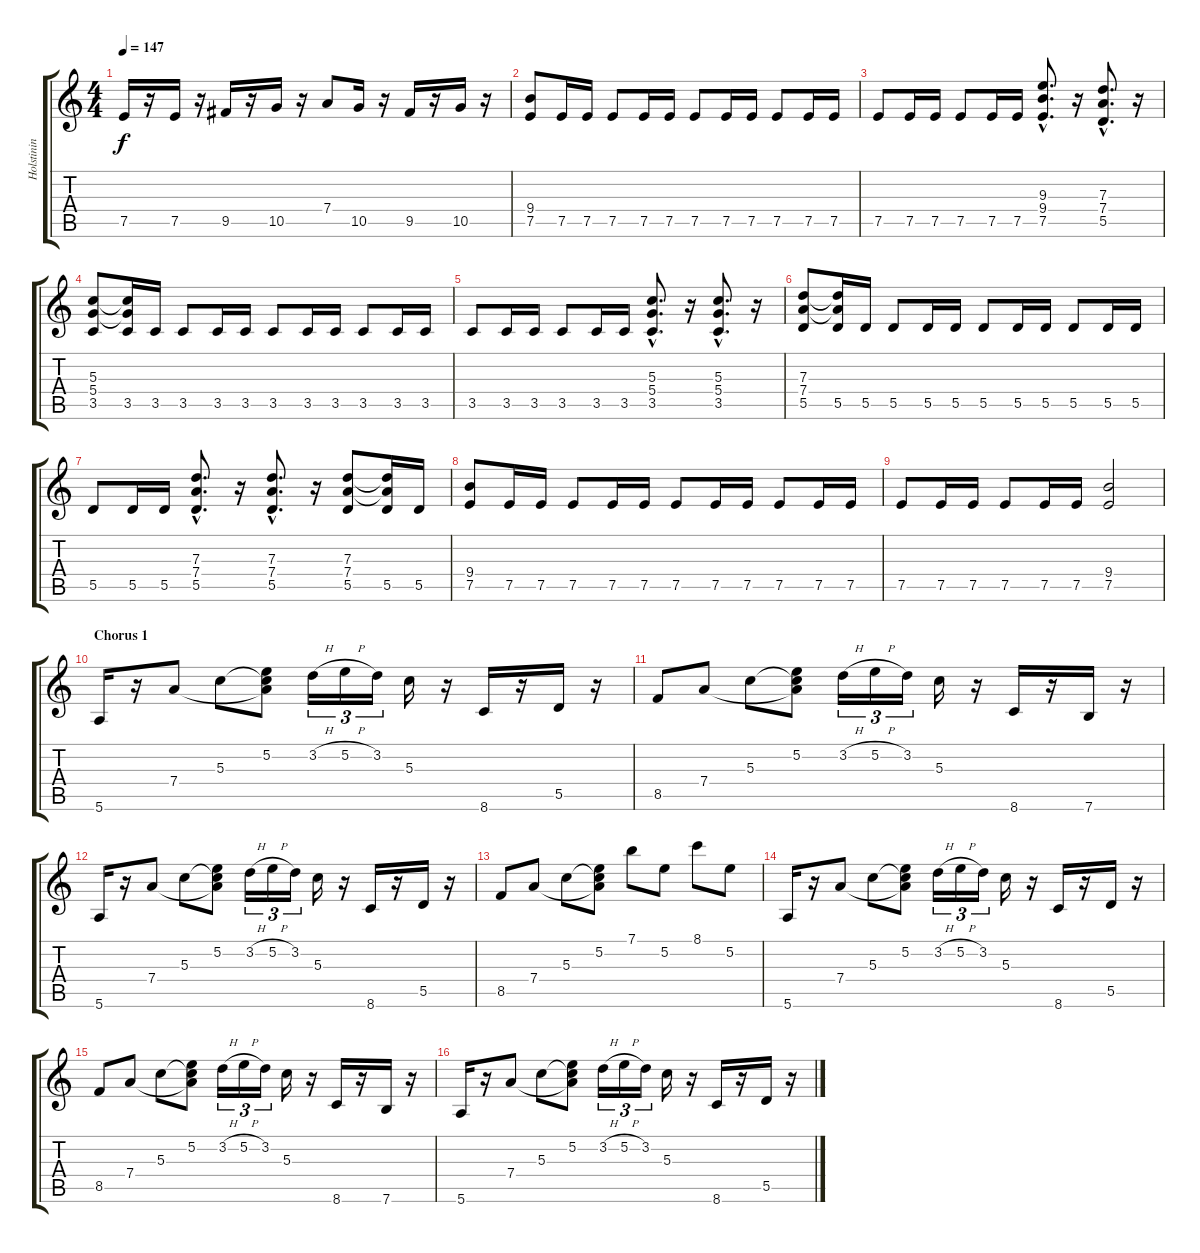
\track ("Holstinin" "Holstinin") {instrument overdrivenguitar}
\staff {score tabs}
\tuning (E4 B3 G3 D3 A2 E2) {hide}
\ts (4 4)
\tempo 147
\clef g2
\ks c
7.5.16{dy f} r.16 7.5.16 r.16 9.5.16 r.16 10.5.16 r.16 7.4.8 10.5.16 r.16 9.5.16 r.16 10.5.16 r.16 |
(9.4 7.5).8 7.5.16 7.5.16 7.5.8 7.5.16 7.5.16 7.5.8 7.5.16 7.5.16 7.5.8 7.5.16 7.5.16 |
7.5.8 7.5.16 7.5.16 7.5.8 7.5.16 7.5.16 (9.3{hac} 9.4{hac} 7.5{hac}).8{d} r.16 (7.3{hac} 7.4{hac} 5.5{hac}).8{d} r.16 |
(5.3 5.4 3.5).8 (5.3{t} 5.4{t} 3.5).16 3.5.16 3.5.8 3.5.16 3.5.16 3.5.8 3.5.16 3.5.16 3.5.8 3.5.16 3.5.16 |
3.5.8 3.5.16 3.5.16 3.5.8 3.5.16 3.5.16 (5.3{hac} 5.4{hac} 3.5{hac}).8{d} r.16 (5.3{hac} 5.4{hac} 3.5{hac}).8{d} r.16 |
(7.3 7.4 5.5).8 (7.3{t} 7.4{t} 5.5).16 5.5.16 5.5.8 5.5.16 5.5.16 5.5.8 5.5.16 5.5.16 5.5.8 5.5.16 5.5.16 |
5.5.8 5.5.16 5.5.16 (7.3{hac} 7.4{hac} 5.5{hac}).8{d} r.16 (7.3{hac} 7.4{hac} 5.5{hac}).8{d} r.16 (7.3 7.4 5.5).8 (7.3{t} 7.4{t} 5.5).16 5.5.16 |
(9.4 7.5).8 7.5.16 7.5.16 7.5.8 7.5.16 7.5.16 7.5.8 7.5.16 7.5.16 7.5.8 7.5.16 7.5.16 |
7.5.8 7.5.16 7.5.16 7.5.8 7.5.16 7.5.16 (9.4 7.5).2 |
\section ("" "Chorus 1")
5.6.16{volume 9} r.16 7.4.8 5.3.8 (5.2 5.3{t} 7.4{t}).8 3.2{h}.16{tu (3 2)} 5.2{h}.16{tu (3 2)} 3.2.16{tu (3 2)} 5.3.16 r.16 8.6.16 r.16 5.5.16 r.16 |
8.5.8 7.4.8 5.3.8 (5.2 5.3{t} 7.4{t}).8 3.2{h}.16{tu (3 2)} 5.2{h}.16{tu (3 2)} 3.2.16{tu (3 2)} 5.3.16 r.16 8.6.16 r.16 7.6.16 r.16 |
5.6.16 r.16 7.4.8 5.3.8 (5.2 5.3{t} 7.4{t}).8 3.2{h}.16{tu (3 2)} 5.2{h}.16{tu (3 2)} 3.2.16{tu (3 2)} 5.3.16 r.16 8.6.16 r.16 5.5.16 r.16 |
8.5.8 7.4.8 5.3.8 (5.2 5.3{t} 7.4{t}).8 7.1.8 5.2.8 8.1.8 5.2.8 |
5.6.16 r.16 7.4.8 5.3.8 (5.2 5.3{t} 7.4{t}).8 3.2{h}.16{tu (3 2)} 5.2{h}.16{tu (3 2)} 3.2.16{tu (3 2)} 5.3.16 r.16 8.6.16 r.16 5.5.16 r.16 |
8.5.8 7.4.8 5.3.8 (5.2 5.3{t} 7.4{t}).8 3.2{h}.16{tu (3 2)} 5.2{h}.16{tu (3 2)} 3.2.16{tu (3 2)} 5.3.16 r.16 8.6.16 r.16 7.6.16 r.16 |
5.6.16 r.16 7.4.8 5.3.8 (5.2 5.3{t} 7.4{t}).8 3.2{h}.16{tu (3 2)} 5.2{h}.16{tu (3 2)} 3.2.16{tu (3 2)} 5.3.16 r.16 8.6.16 r.16 5.5.16 r.16
